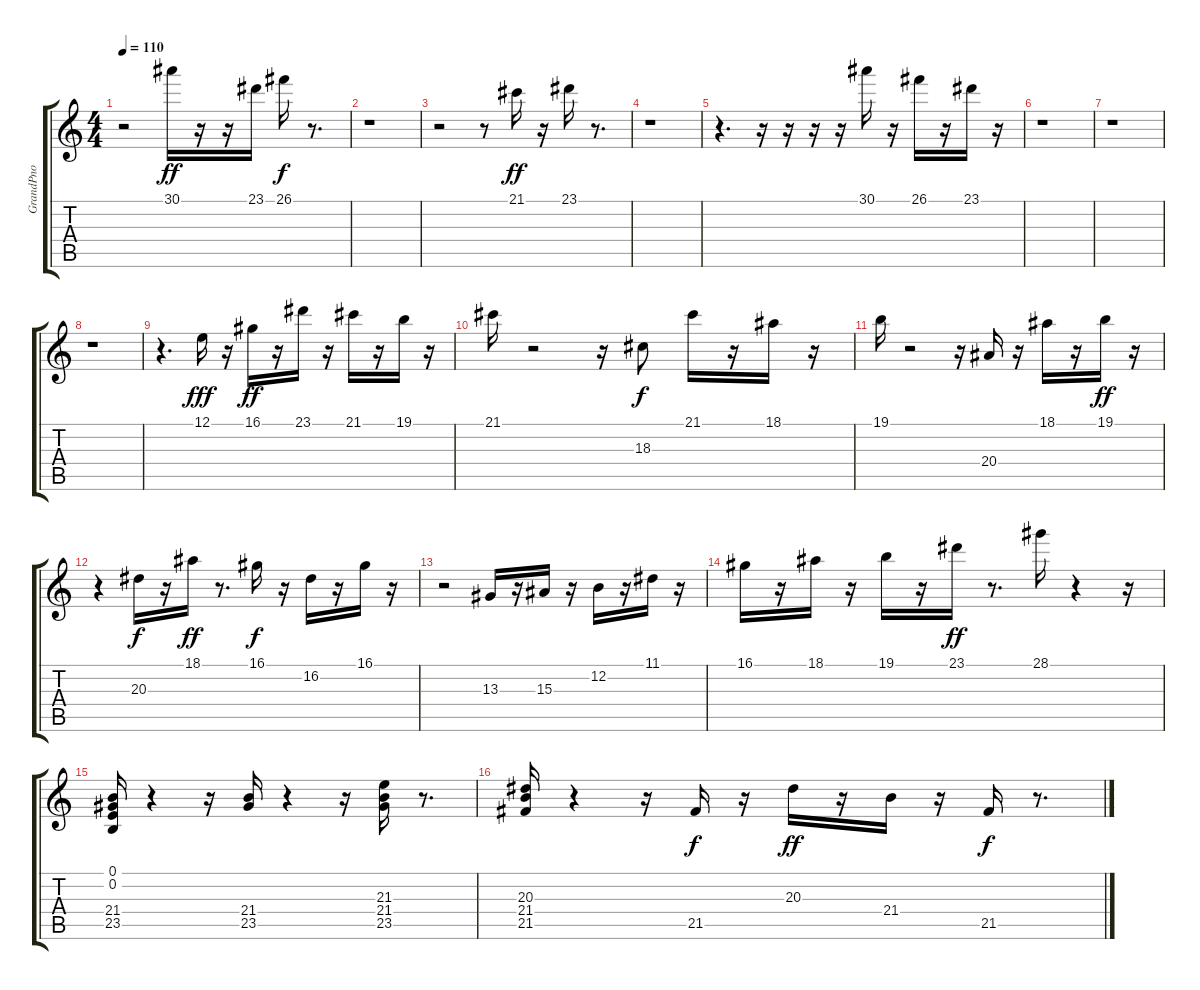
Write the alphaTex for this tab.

\track ("GrandPno" "GrandPno") {instrument acousticgrandpiano}
\staff {score tabs}
\tuning (E4 B3 G3 D3 A2 E2) {hide}
\ts (4 4)
\tempo 110
\clef g2
\ks c
r.2{dy fff} 30.1.16{dy ff} r.16 r.16 23.1.16 26.1.16{dy f} r.8{d} |
r.1 |
r.2 r.8 21.1.16{dy ff} r.16 23.1.16 r.8{d} |
r.1 |
r.4{d} r.16 r.16 r.16 r.16 30.1.16 r.16 26.1.16 r.16 23.1.16 r.16 |
r.1 |
r.1 |
r.1 |
r.4{d} 12.1.16{dy fff} r.16 16.1.16{dy ff} r.16 23.1.16 r.16 21.1.16 r.16 19.1.16 r.16 |
21.1.16 r.2 r.16 18.3.8{dy f} 21.1.16 r.16 18.1.16 r.16 |
19.1.16 r.2 r.16 20.4.16 r.16 18.1.16 r.16 19.1.16{dy ff} r.16 |
r.4 20.3.16{dy f} r.16 18.1.16{dy ff} r.8{d} 16.1.16{dy f} r.16 16.2.16 r.16 16.1.16 r.16 |
r.2 13.3.16 r.16 15.3.16 r.16 12.2.16 r.16 11.1.16 r.16 |
16.1.16 r.16 18.1.16 r.16 19.1.16 r.16 23.1.16{dy ff} r.8{d} 28.1.16 r.4 r.16 |
(0.1 0.2 21.4 23.5).16 r.4 r.16 (21.4 23.5).16 r.4 r.16 (21.3 21.4 23.5).16 r.8{d} |
(20.3 21.4 21.5).16 r.4 r.16 21.5.16{dy f} r.16 20.3.16{dy ff} r.16 21.4.16 r.16 21.5.16{dy f} r.8{d}
